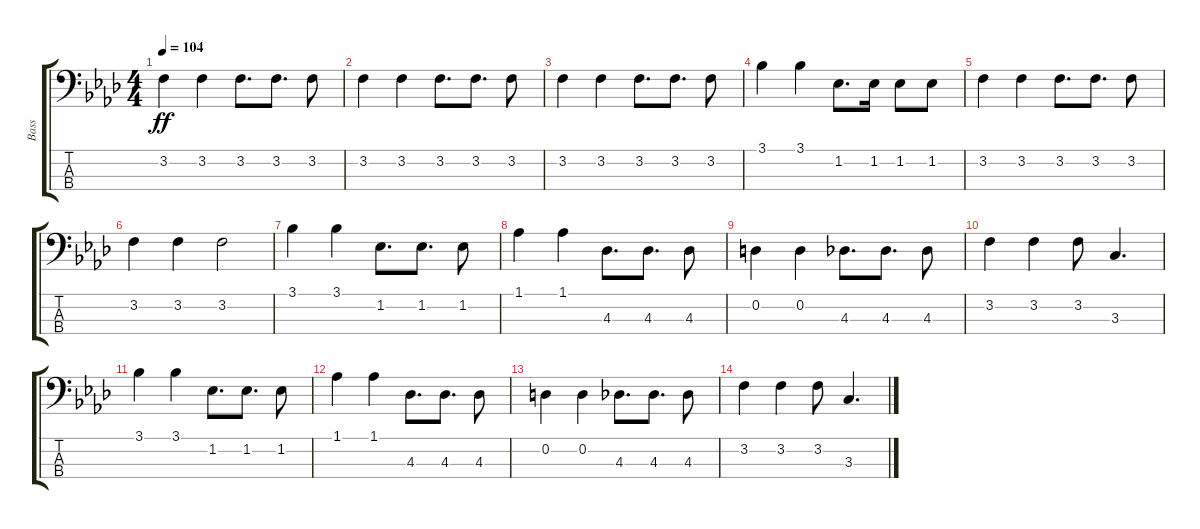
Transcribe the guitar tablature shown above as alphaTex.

\track ("Bass" "Bass") {instrument acousticbass}
\staff {score tabs}
\tuning (G2 D2 A1 E1) {hide}
\ts (4 4)
\tempo 104
\clef f4
\ks ab
3.2.4{dy ff} 3.2.4 3.2.8{d} 3.2.8{d} 3.2.8 |
3.2.4 3.2.4 3.2.8{d} 3.2.8{d} 3.2.8 |
3.2.4 3.2.4 3.2.8{d} 3.2.8{d} 3.2.8 |
3.1.4 3.1.4 1.2.8{d} 1.2.16 1.2.8 1.2.8 |
3.2.4 3.2.4 3.2.8{d} 3.2.8{d} 3.2.8 |
3.2.4 3.2.4 3.2.2 |
3.1.4 3.1.4 1.2.8{d} 1.2.8{d} 1.2.8 |
1.1.4 1.1.4 4.3.8{d} 4.3.8{d} 4.3.8 |
0.2.4 0.2.4 4.3.8{d} 4.3.8{d} 4.3.8 |
3.2.4 3.2.4 3.2.8 3.3.4{d} |
3.1.4 3.1.4 1.2.8{d} 1.2.8{d} 1.2.8 |
1.1.4 1.1.4 4.3.8{d} 4.3.8{d} 4.3.8 |
0.2.4 0.2.4 4.3.8{d} 4.3.8{d} 4.3.8 |
3.2.4 3.2.4 3.2.8 3.3.4{d}
